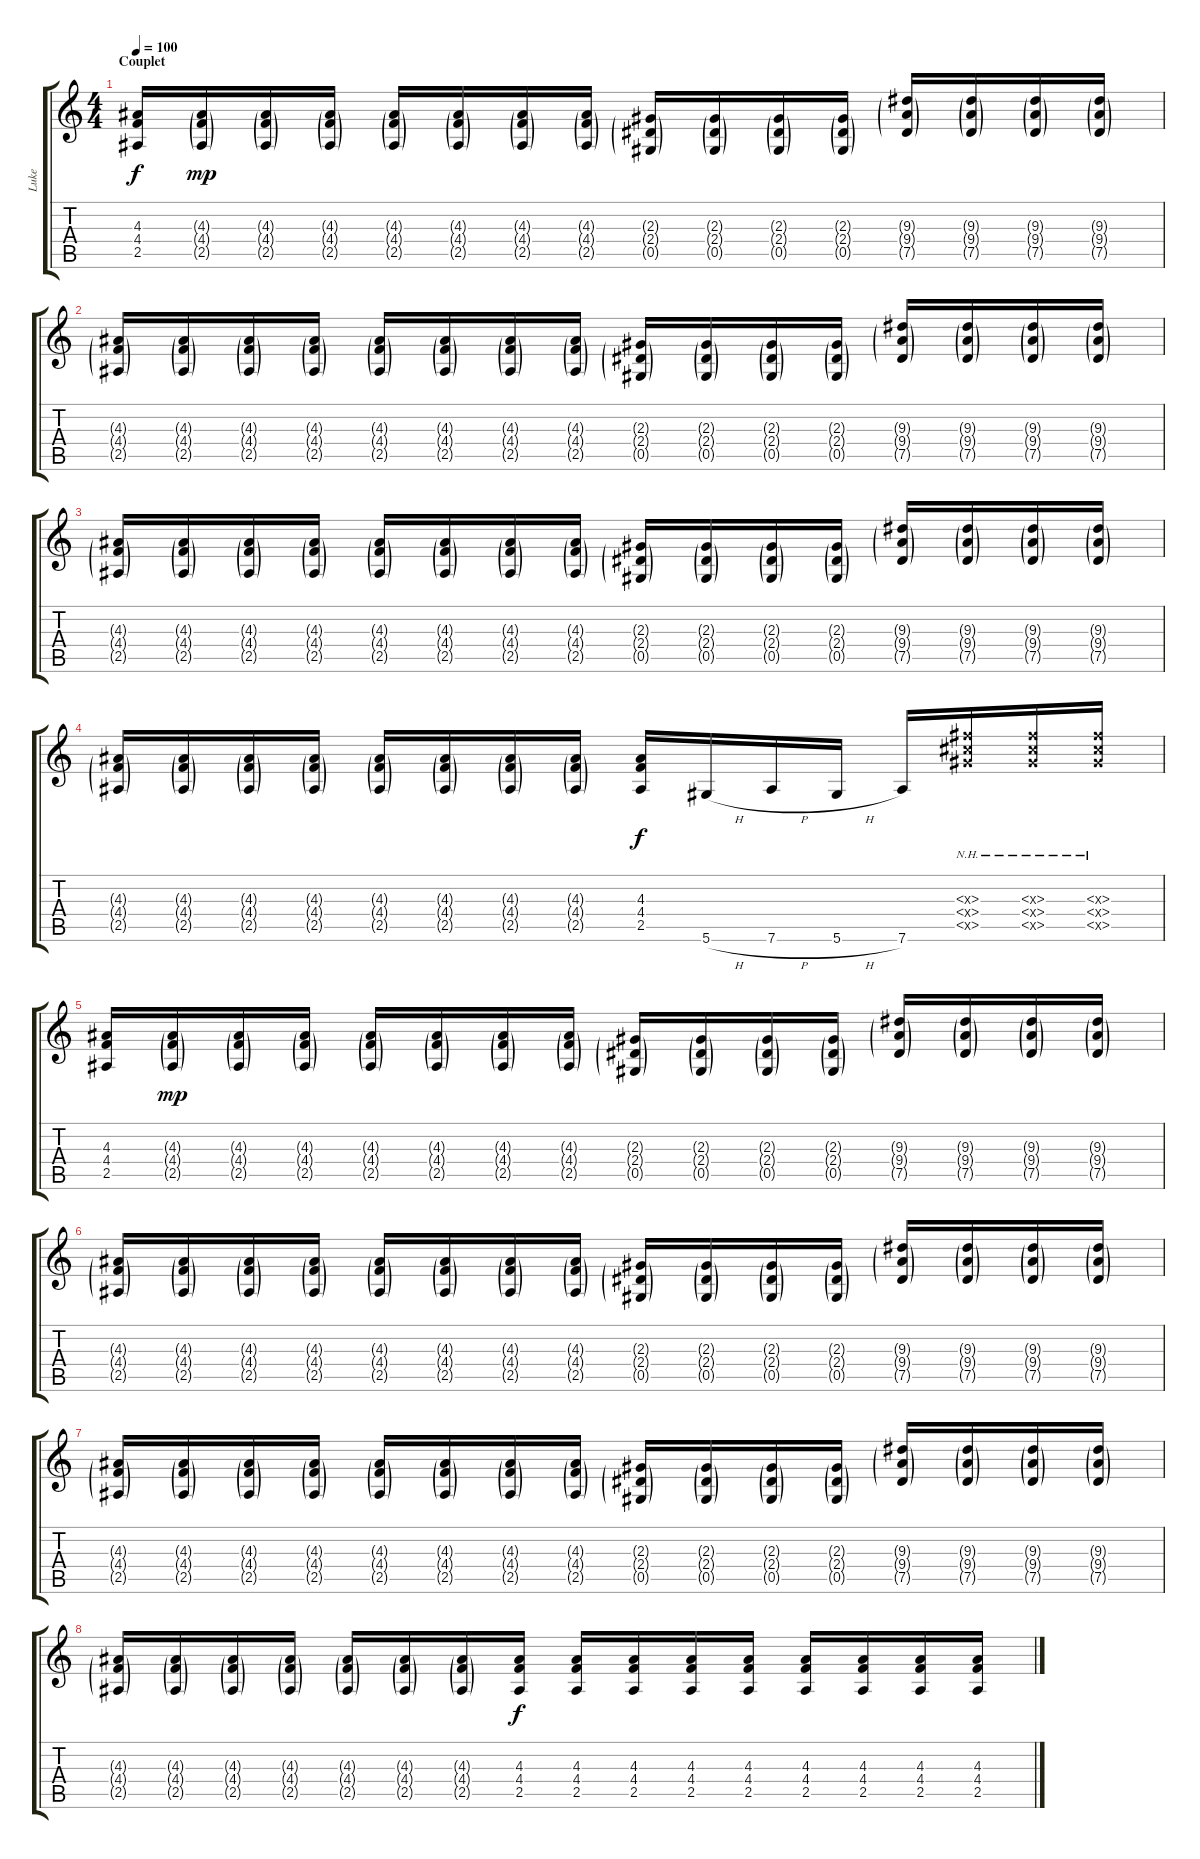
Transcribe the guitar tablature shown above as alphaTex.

\track ("Luke" "Luke") {instrument distortionguitar}
\staff {score tabs}
\tuning (Eb4 Bb3 Gb3 Db3 Ab2 Eb2) {hide}
\ts (4 4)
\section ("" "Couplet")
\tempo 100
\clef g2
\ks c
(4.3 4.4 2.5).16{dy f} (4.3{g} 4.4{g} 2.5{g}).16{dy mp} (4.3{g} 4.4{g} 2.5{g}).16 (4.3{g} 4.4{g} 2.5{g}).16 (4.3{g} 4.4{g} 2.5{g}).16 (4.3{g} 4.4{g} 2.5{g}).16 (4.3{g} 4.4{g} 2.5{g}).16 (4.3{g} 4.4{g} 2.5{g}).16 (2.3{g} 2.4{g} 0.5{g}).16 (2.3{g} 2.4{g} 0.5{g}).16 (2.3{g} 2.4{g} 0.5{g}).16 (2.3{g} 2.4{g} 0.5{g}).16 (9.3{g} 9.4{g} 7.5{g}).16 (9.3{g} 9.4{g} 7.5{g}).16 (9.3{g} 9.4{g} 7.5{g}).16 (9.3{g} 9.4{g} 7.5{g}).16 |
(4.3{g} 4.4{g} 2.5{g}).16 (4.3{g} 4.4{g} 2.5{g}).16 (4.3{g} 4.4{g} 2.5{g}).16 (4.3{g} 4.4{g} 2.5{g}).16 (4.3{g} 4.4{g} 2.5{g}).16 (4.3{g} 4.4{g} 2.5{g}).16 (4.3{g} 4.4{g} 2.5{g}).16 (4.3{g} 4.4{g} 2.5{g}).16 (2.3{g} 2.4{g} 0.5{g}).16 (2.3{g} 2.4{g} 0.5{g}).16 (2.3{g} 2.4{g} 0.5{g}).16 (2.3{g} 2.4{g} 0.5{g}).16 (9.3{g} 9.4{g} 7.5{g}).16 (9.3{g} 9.4{g} 7.5{g}).16 (9.3{g} 9.4{g} 7.5{g}).16 (9.3{g} 9.4{g} 7.5{g}).16 |
(4.3{g} 4.4{g} 2.5{g}).16 (4.3{g} 4.4{g} 2.5{g}).16 (4.3{g} 4.4{g} 2.5{g}).16 (4.3{g} 4.4{g} 2.5{g}).16 (4.3{g} 4.4{g} 2.5{g}).16 (4.3{g} 4.4{g} 2.5{g}).16 (4.3{g} 4.4{g} 2.5{g}).16 (4.3{g} 4.4{g} 2.5{g}).16 (2.3{g} 2.4{g} 0.5{g}).16 (2.3{g} 2.4{g} 0.5{g}).16 (2.3{g} 2.4{g} 0.5{g}).16 (2.3{g} 2.4{g} 0.5{g}).16 (9.3{g} 9.4{g} 7.5{g}).16 (9.3{g} 9.4{g} 7.5{g}).16 (9.3{g} 9.4{g} 7.5{g}).16 (9.3{g} 9.4{g} 7.5{g}).16 |
(4.3{g} 4.4{g} 2.5{g}).16 (4.3{g} 4.4{g} 2.5{g}).16 (4.3{g} 4.4{g} 2.5{g}).16 (4.3{g} 4.4{g} 2.5{g}).16 (4.3{g} 4.4{g} 2.5{g}).16 (4.3{g} 4.4{g} 2.5{g}).16 (4.3{g} 4.4{g} 2.5{g}).16 (4.3{g} 4.4{g} 2.5{g}).16 (4.3 4.4 2.5).16{dy f} 5.6{h}.16 7.6{h}.16 5.6{h}.16 7.6.16 (0.3{nh x} 0.4{nh x} 0.5{nh x}).16 (0.3{nh x} 0.4{nh x} 0.5{nh x}).16 (0.3{nh x} 0.4{nh x} 0.5{nh x}).16 |
(4.3 4.4 2.5).16 (4.3{g} 4.4{g} 2.5{g}).16{dy mp} (4.3{g} 4.4{g} 2.5{g}).16 (4.3{g} 4.4{g} 2.5{g}).16 (4.3{g} 4.4{g} 2.5{g}).16 (4.3{g} 4.4{g} 2.5{g}).16 (4.3{g} 4.4{g} 2.5{g}).16 (4.3{g} 4.4{g} 2.5{g}).16 (2.3{g} 2.4{g} 0.5{g}).16 (2.3{g} 2.4{g} 0.5{g}).16 (2.3{g} 2.4{g} 0.5{g}).16 (2.3{g} 2.4{g} 0.5{g}).16 (9.3{g} 9.4{g} 7.5{g}).16 (9.3{g} 9.4{g} 7.5{g}).16 (9.3{g} 9.4{g} 7.5{g}).16 (9.3{g} 9.4{g} 7.5{g}).16 |
(4.3{g} 4.4{g} 2.5{g}).16 (4.3{g} 4.4{g} 2.5{g}).16 (4.3{g} 4.4{g} 2.5{g}).16 (4.3{g} 4.4{g} 2.5{g}).16 (4.3{g} 4.4{g} 2.5{g}).16 (4.3{g} 4.4{g} 2.5{g}).16 (4.3{g} 4.4{g} 2.5{g}).16 (4.3{g} 4.4{g} 2.5{g}).16 (2.3{g} 2.4{g} 0.5{g}).16 (2.3{g} 2.4{g} 0.5{g}).16 (2.3{g} 2.4{g} 0.5{g}).16 (2.3{g} 2.4{g} 0.5{g}).16 (9.3{g} 9.4{g} 7.5{g}).16 (9.3{g} 9.4{g} 7.5{g}).16 (9.3{g} 9.4{g} 7.5{g}).16 (9.3{g} 9.4{g} 7.5{g}).16 |
(4.3{g} 4.4{g} 2.5{g}).16 (4.3{g} 4.4{g} 2.5{g}).16 (4.3{g} 4.4{g} 2.5{g}).16 (4.3{g} 4.4{g} 2.5{g}).16 (4.3{g} 4.4{g} 2.5{g}).16 (4.3{g} 4.4{g} 2.5{g}).16 (4.3{g} 4.4{g} 2.5{g}).16 (4.3{g} 4.4{g} 2.5{g}).16 (2.3{g} 2.4{g} 0.5{g}).16 (2.3{g} 2.4{g} 0.5{g}).16 (2.3{g} 2.4{g} 0.5{g}).16 (2.3{g} 2.4{g} 0.5{g}).16 (9.3{g} 9.4{g} 7.5{g}).16 (9.3{g} 9.4{g} 7.5{g}).16 (9.3{g} 9.4{g} 7.5{g}).16 (9.3{g} 9.4{g} 7.5{g}).16 |
(4.3{g} 4.4{g} 2.5{g}).16 (4.3{g} 4.4{g} 2.5{g}).16 (4.3{g} 4.4{g} 2.5{g}).16 (4.3{g} 4.4{g} 2.5{g}).16 (4.3{g} 4.4{g} 2.5{g}).16 (4.3{g} 4.4{g} 2.5{g}).16 (4.3{g} 4.4{g} 2.5{g}).16 (4.3 4.4 2.5).16{dy f} (4.3 4.4 2.5).16 (4.3 4.4 2.5).16 (4.3 4.4 2.5).16 (4.3 4.4 2.5).16 (4.3 4.4 2.5).16 (4.3 4.4 2.5).16 (4.3 4.4 2.5).16 (4.3 4.4 2.5).16
